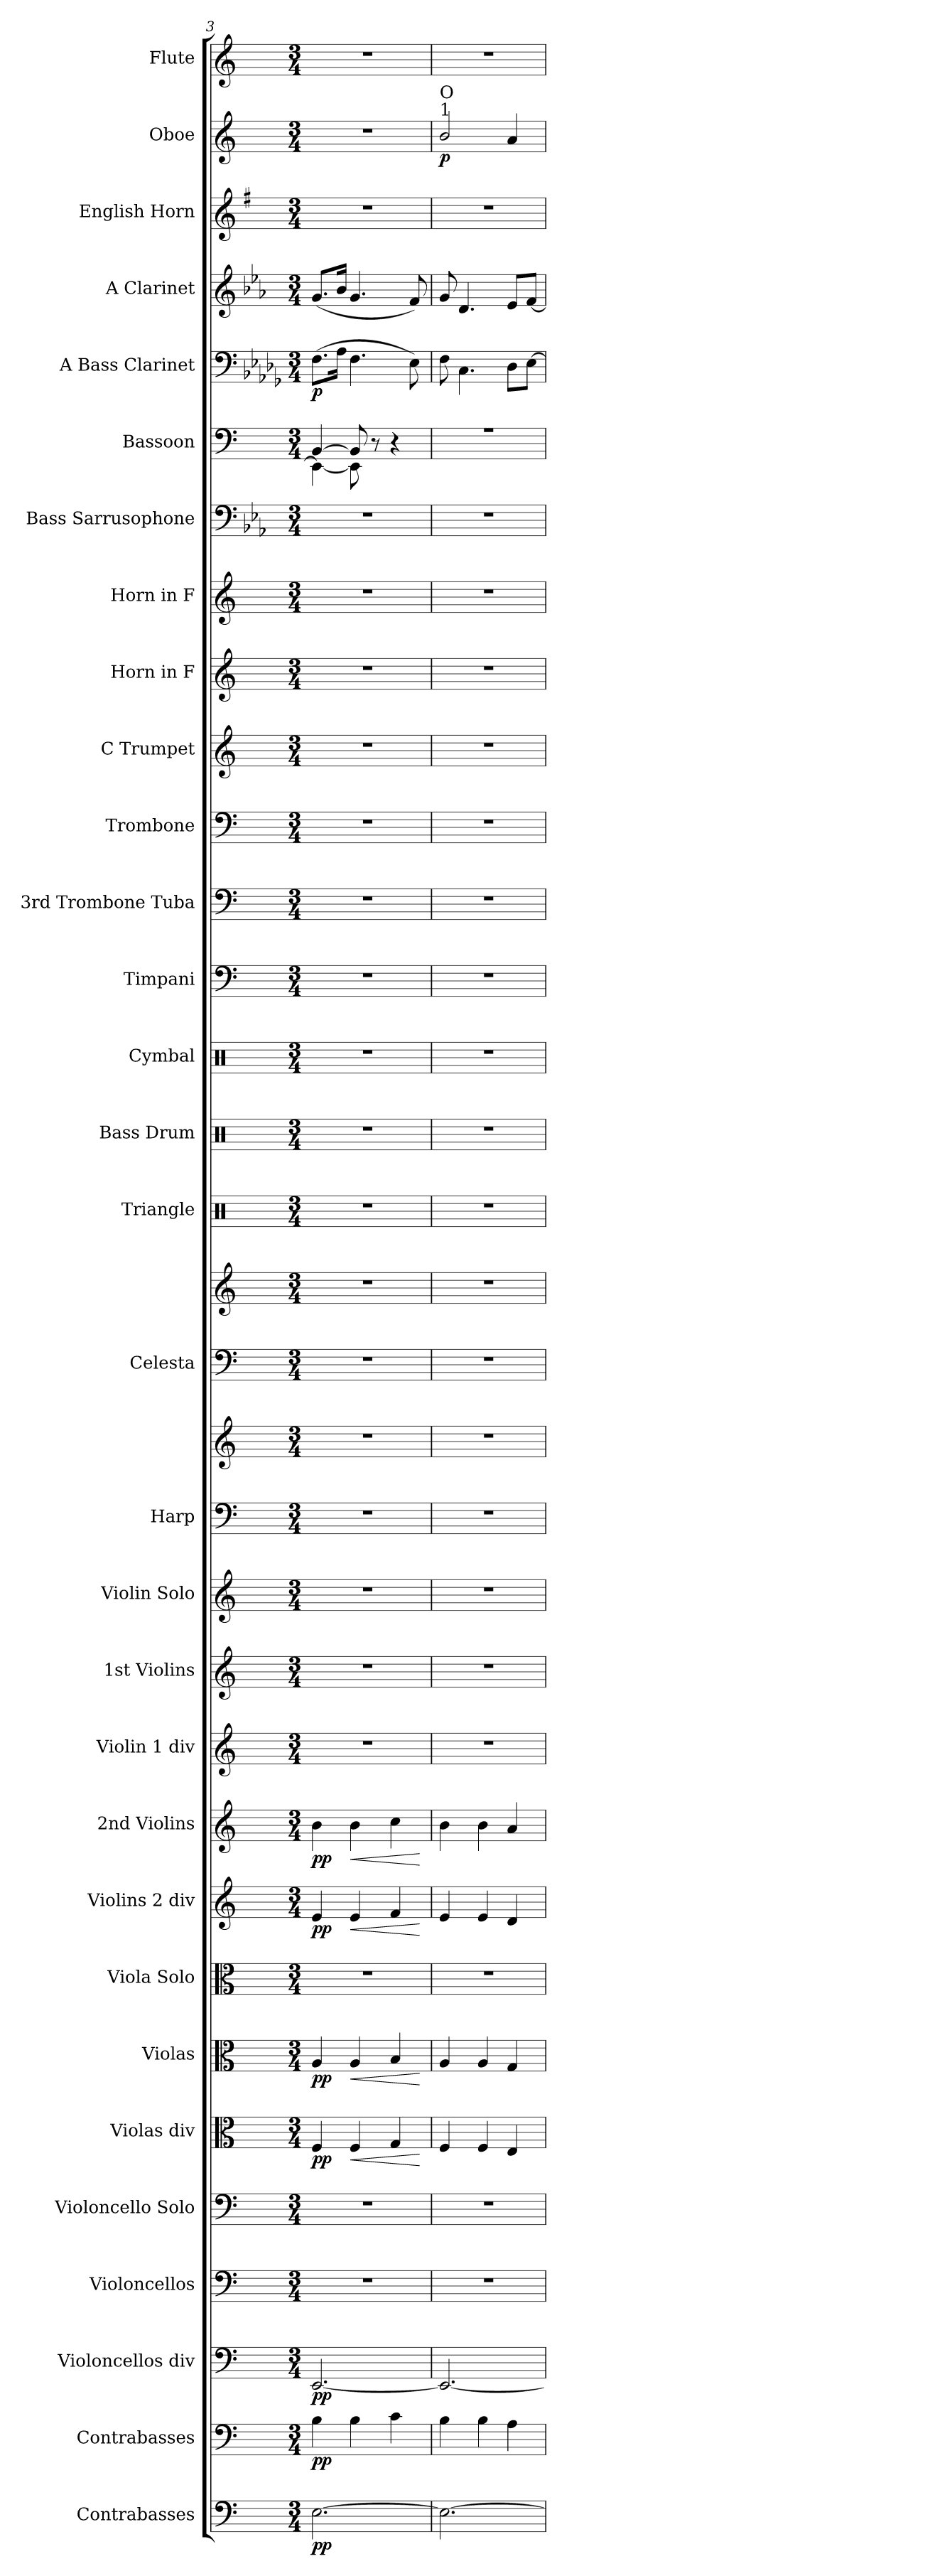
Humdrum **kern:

**kern	**dynam	**kern	**dynam	**kern	**dynam	**kern	**kern	**kern	**dynam	**kern	**dynam	**kern	**kern	**dynam	**kern	**dynam	**kern	**kern	**kern	**kern	**kern	**kern	**kern	**kern	**kern	**kern	**kern	**kern	**kern	**kern	**kern	**kern	**kern	**kern	**kern	**dynam	**kern	**dynam	**kern	**kern	**dynam	**kern
*part31	*part31	*part30	*part30	*part29	*part29	*part28	*part27	*part26	*part26	*part25	*part25	*part24	*part23	*part23	*part22	*part22	*part21	*part20	*part19	*part18	*part18	*part17	*part17	*part16	*part15	*part14	*part13	*part12	*part11	*part10	*part9	*part8	*part7	*part6	*part5	*part5	*part4	*part4	*part3	*part2	*part2	*part1
*staff33	*staff33	*staff32	*staff32	*staff31	*staff31	*staff30	*staff29	*staff28	*staff28	*staff27	*staff27	*staff26	*staff25	*staff25	*staff24	*staff24	*staff23	*staff22	*staff21	*staff20	*staff19	*staff18	*staff17	*staff16	*staff15	*staff14	*staff13	*staff12	*staff11	*staff10	*staff9	*staff8	*staff7	*staff6	*staff5	*staff5	*staff4	*staff4	*staff3	*staff2	*staff2	*staff1
*I"Contrabasses	*	*I"Contrabasses	*	*I"Violoncellos div	*	*I"Violoncellos	*I"Violoncello Solo	*I"Violas div	*	*I"Violas	*	*I"Viola Solo	*I"Violins 2 div	*	*I"2nd Violins	*	*I"Violin 1 div	*I"1st Violins	*I"Violin Solo	*I"Harp	*	*I"Celesta	*	*I"Triangle	*I"Bass Drum	*I"Cymbal	*I"Timpani	*I"3rd Trombone  Tuba	*I"Trombone	*I"C Trumpet	*I"Horn in F	*I"Horn in F	*I"Bass Sarrusophone	*I"Bassoon	*I"A Bass Clarinet	*	*I"A Clarinet	*	*I"English Horn	*I"Oboe	*	*I"Flute
*	*	*I'Cbs.	*	*I'Vcs. div	*	*I'Vcs.	*I'Vc. solo	*I'Vlas. div	*	*I'Vlas.	*	*I'Vla. Solo	*I'Vlns. 2 div	*	*I'Vln. 2	*	*I'Vln 1 div	*I'Vln.  1	*I'Vln. Solo	*I'Hrp.	*	*I'Cel.	*	*I'Trgl.	*I'B. Dr.	*I'Cym.	*I'Timp.	*	*I'Tbn.	*I'C Tpt.	*	*	*I'B. Sar.	*I'Bsn.	*I'A B. Cl.	*	*I'A Cl.	*	*I'E. Hn.	*I'Ob.	*	*I'Fl.
*clefF4	*	*clefF4	*	*clefF4	*	*clefF4	*clefF4	*clefC3	*	*clefC3	*	*clefC3	*clefG2	*	*clefG2	*	*clefG2	*clefG2	*clefG2	*clefF4	*clefG2	*clefF4	*clefG2	*clefX	*clefX	*clefX	*clefF4	*clefF4	*clefF4	*clefG2	*clefG2	*clefG2	*clefF4	*clefF4	*clefF4	*	*clefG2	*	*clefG2	*clefG2	*	*clefG2
*ITrd7c12	*	*ITrd7c12	*	*	*	*	*	*	*	*	*	*	*	*	*	*	*	*	*	*	*	*ITrd-7c-12	*ITrd-7c-12	*	*	*	*	*	*	*	*ITrd4c7	*ITrd4c7	*ITrd12c21	*	*ITrd8c14	*	*ITrd2c3	*	*ITrd4c7	*	*	*
*k[]	*	*k[]	*	*k[]	*	*k[]	*k[]	*k[]	*	*k[]	*	*k[]	*k[]	*	*k[]	*	*k[]	*k[]	*k[]	*k[]	*k[]	*k[]	*k[]	*k[]	*k[]	*k[]	*k[]	*k[]	*k[]	*k[]	*k[b-]	*k[b-]	*k[b-e-a-]	*k[]	*k[b-e-a-d-g-]	*	*k[]	*	*k[]	*k[]	*	*k[]
*M3/4	*	*M3/4	*	*M3/4	*	*M3/4	*M3/4	*M3/4	*	*M3/4	*	*M3/4	*M3/4	*	*M3/4	*	*M3/4	*M3/4	*M3/4	*M3/4	*M3/4	*M3/4	*M3/4	*M3/4	*M3/4	*M3/4	*M3/4	*M3/4	*M3/4	*M3/4	*M3/4	*M3/4	*M3/4	*M3/4	*M3/4	*	*M3/4	*	*M3/4	*M3/4	*	*M3/4
=3	=3	=3	=3	=3	=3	=3	=3	=3	=3	=3	=3	=3	=3	=3	=3	=3	=3	=3	=3	=3	=3	=3	=3	=3	=3	=3	=3	=3	=3	=3	=3	=3	=3	=3	=3	=3	=3	=3	=3	=3	=3	=3
*	*	*	*	*	*	*	*	*	*	*	*	*	*	*	*	*	*	*	*	*	*	*	*	*	*	*	*	*	*	*	*	*	*	*^	*	*	*	*	*	*	*	*
!	!LO:DY:b	!	!LO:DY:b	!	!LO:DY:b	!	!	!	!LO:DY:b	!	!LO:DY:b	!	!	!LO:DY:b	!	!LO:DY:b	!	!	!	!	!	!	!	!	!	!	!	!	!	!	!	!	!	!	!	!	!LO:DY:b	!	!LO:DY:b	!	!	!	!
!	!	!	!	!	!	!	!	!	!	!	!	!	!	!	!	!	!	!	!	!	!	!	!	!	!	!	!	!	!	!	!	!	!	!	!	!	!	!	!LO:DY:n=1:b	!	!	!	!
[2.EE\	pp	4BB\	pp	[2.EE/	pp	2.r	2.r	4F/	pp	4A/	pp	2.r	4e/	pp	4b\	pp	2.r	2.r	2.r	2.r	2.r	2.r	2.r	2.r	2.r	2.r	2.r	2.r	2.r	2.r	2.r	2.r	2.r	[4BB/	4EE\_	(>8.FF\L	p	(<8.e/L	p other-dynamics	2.r	2.r	.	2.r
.	.	.	.	.	.	.	.	.	.	.	.	.	.	.	.	.	.	.	.	.	.	.	.	.	.	.	.	.	.	.	.	.	.	.	.	16AA-\Jk	.	16g/Jk	.	.	.	.	.
!	!	!	!	!	!	!	!	!	!LO:HP:b	!	!LO:HP:b	!	!	!LO:HP:b	!	!LO:HP:b	!	!	!	!	!	!	!	!	!	!	!	!	!	!	!	!	!	!	!	!	!	!	!	!	!	!	!
.	.	4BB\	.	.	.	.	.	4F/	<	4A/	<	.	4e/	<	4b\	<	.	.	.	.	.	.	.	.	.	.	.	.	.	.	.	.	.	8BB/]	8EE\]	4.FF\	.	4.e/	.	.	.	.	.
.	.	.	.	.	.	.	.	.	.	.	.	.	.	.	.	.	.	.	.	.	.	.	.	.	.	.	.	.	.	.	.	.	.	8r	8ryy	.	.	.	.	.	.	.	.
.	.	4C\	.	.	.	.	.	4G/	.	4B/	.	.	4f/	.	4cc\	.	.	.	.	.	.	.	.	.	.	.	.	.	.	.	.	.	.	4r	4ryy	.	.	.	.	.	.	.	.
.	.	.	.	.	.	.	.	.	.	.	.	.	.	.	.	.	.	.	.	.	.	.	.	.	.	.	.	.	.	.	.	.	.	.	.	8EE-\)	.	8d/)	.	.	.	.	.
*	*	*	*	*	*	*	*	*	*	*	*	*	*	*	*	*	*	*	*	*	*	*	*	*	*	*	*	*	*	*	*	*	*	*v	*v	*	*	*	*	*	*	*	*
.	.	.	.	.	.	.	.	.	[	.	[	.	.	[	.	[	.	.	.	.	.	.	.	.	.	.	.	.	.	.	.	.	.	.	.	.	.	.	.	.	.	.
=4	=4	=4	=4	=4	=4	=4	=4	=4	=4	=4	=4	=4	=4	=4	=4	=4	=4	=4	=4	=4	=4	=4	=4	=4	=4	=4	=4	=4	=4	=4	=4	=4	=4	=4	=4	=4	=4	=4	=4	=4	=4	=4
*	*	*	*	*	*	*	*	*	*	*	*	*	*	*	*	*	*	*	*	*	*	*	*	*	*	*	*	*	*	*	*	*	*	*^	*	*	*	*	*	*	*	*
!	!	!	!	!	!	!	!	!	!	!	!	!	!	!	!	!	!	!	!	!	!	!	!	!	!	!	!	!	!	!	!	!	!	!	!	!	!	!	!	!	!LO:TX:a:t=1	!	!
!	!	!	!	!	!	!	!	!	!	!	!	!	!	!	!	!	!	!	!	!	!	!	!	!	!	!	!	!	!	!	!	!	!	!	!	!	!	!	!	!	!LO:TX:a:t=O	!	!
!	!	!	!	!	!	!	!	!	!	!	!	!	!	!	!	!	!	!	!	!	!	!	!	!	!	!	!	!	!	!	!	!	!	!	!	!	!	!	!	!	!	!LO:DY:b	!
2.EE\_	.	4BB\	.	2.EE/_	.	2.r	2.r	4F/	.	4A/	.	2.r	4e/	.	4b\	.	2.r	2.r	2.r	2.r	2.r	2.r	2.r	2.r	2.r	2.r	2.r	2.r	2.r	2.r	2.r	2.r	2.r	2.r	2.ryy	8FF\	.	8e/	.	2.r	2b/	p	2.r
.	.	.	.	.	.	.	.	.	.	.	.	.	.	.	.	.	.	.	.	.	.	.	.	.	.	.	.	.	.	.	.	.	.	.	.	4.CC\	.	4.B/	.	.	.	.	.
.	.	4BB\	.	.	.	.	.	4F/	.	4A/	.	.	4e/	.	4b\	.	.	.	.	.	.	.	.	.	.	.	.	.	.	.	.	.	.	.	.	.	.	.	.	.	.	.	.
.	.	4AA\	.	.	.	.	.	4E/	.	4G/	.	.	4d/	.	4a/	.	.	.	.	.	.	.	.	.	.	.	.	.	.	.	.	.	.	.	.	8DD-\L	.	8c/L	.	.	4a/	.	.
.	.	.	.	.	.	.	.	.	.	.	.	.	.	.	.	.	.	.	.	.	.	.	.	.	.	.	.	.	.	.	.	.	.	.	.	[8EE-\J	.	[8d/J	.	.	.	.	.
*	*	*	*	*	*	*	*	*	*	*	*	*	*	*	*	*	*	*	*	*	*	*	*	*	*	*	*	*	*	*	*	*	*	*v	*v	*	*	*	*	*	*	*	*
=	=	=	=	=	=	=	=	=	=	=	=	=	=	=	=	=	=	=	=	=	=	=	=	=	=	=	=	=	=	=	=	=	=	=	=	=	=	=	=	=	=	=
*-	*-	*-	*-	*-	*-	*-	*-	*-	*-	*-	*-	*-	*-	*-	*-	*-	*-	*-	*-	*-	*-	*-	*-	*-	*-	*-	*-	*-	*-	*-	*-	*-	*-	*-	*-	*-	*-	*-	*-	*-	*-	*-
